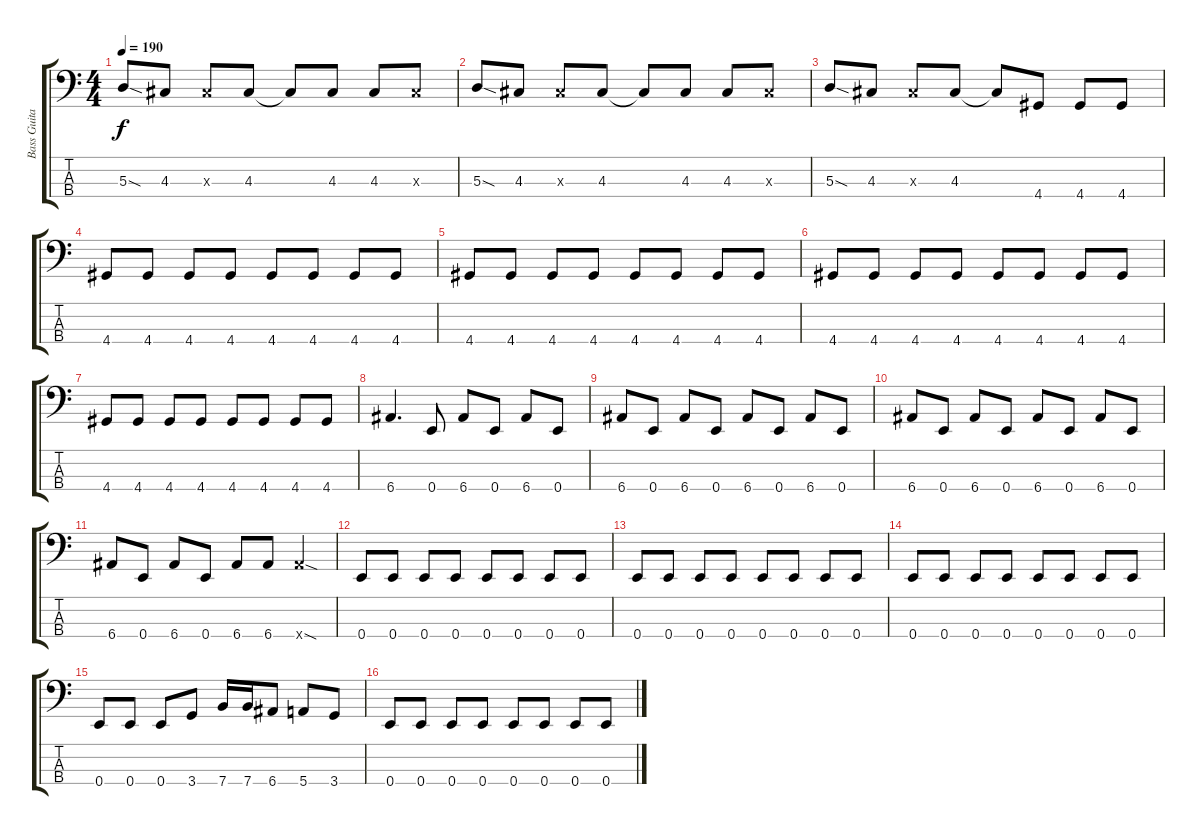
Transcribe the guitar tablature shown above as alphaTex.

\track ("Bass Guitar" "Bass Guita") {instrument electricbassfinger}
\staff {score tabs}
\tuning (G2 D2 A1 E1) {hide}
\ts (4 4)
\tempo 190
\clef f4
\ks c
5.3{sod}.8{dy f} 4.3.8 4.3{x}.8 4.3.8 4.3{t}.8 4.3.8 4.3.8 4.3{x}.8 |
5.3{sod}.8 4.3.8 4.3{x}.8 4.3.8 4.3{t}.8 4.3.8 4.3.8 4.3{x}.8 |
5.3{sod}.8 4.3.8 4.3{x}.8 4.3.8 4.3{t}.8 4.4.8 4.4.8 4.4.8 |
4.4.8 4.4.8 4.4.8 4.4.8 4.4.8 4.4.8 4.4.8 4.4.8 |
4.4.8 4.4.8 4.4.8 4.4.8 4.4.8 4.4.8 4.4.8 4.4.8 |
4.4.8 4.4.8 4.4.8 4.4.8 4.4.8 4.4.8 4.4.8 4.4.8 |
4.4.8 4.4.8 4.4.8 4.4.8 4.4.8 4.4.8 4.4.8 4.4.8 |
6.4.4{d} 0.4.8 6.4.8 0.4.8 6.4.8 0.4.8 |
6.4.8 0.4.8 6.4.8 0.4.8 6.4.8 0.4.8 6.4.8 0.4.8 |
6.4.8 0.4.8 6.4.8 0.4.8 6.4.8 0.4.8 6.4.8 0.4.8 |
6.4.8 0.4.8 6.4.8 0.4.8 6.4.8 6.4.8 6.4{sod x}.4 |
0.4.8 0.4.8 0.4.8 0.4.8 0.4.8 0.4.8 0.4.8 0.4.8 |
0.4.8 0.4.8 0.4.8 0.4.8 0.4.8 0.4.8 0.4.8 0.4.8 |
0.4.8 0.4.8 0.4.8 0.4.8 0.4.8 0.4.8 0.4.8 0.4.8 |
0.4.8 0.4.8 0.4.8 3.4.8 7.4.16 7.4.16 6.4.8 5.4.8 3.4.8 |
0.4.8 0.4.8 0.4.8 0.4.8 0.4.8 0.4.8 0.4.8 0.4.8
